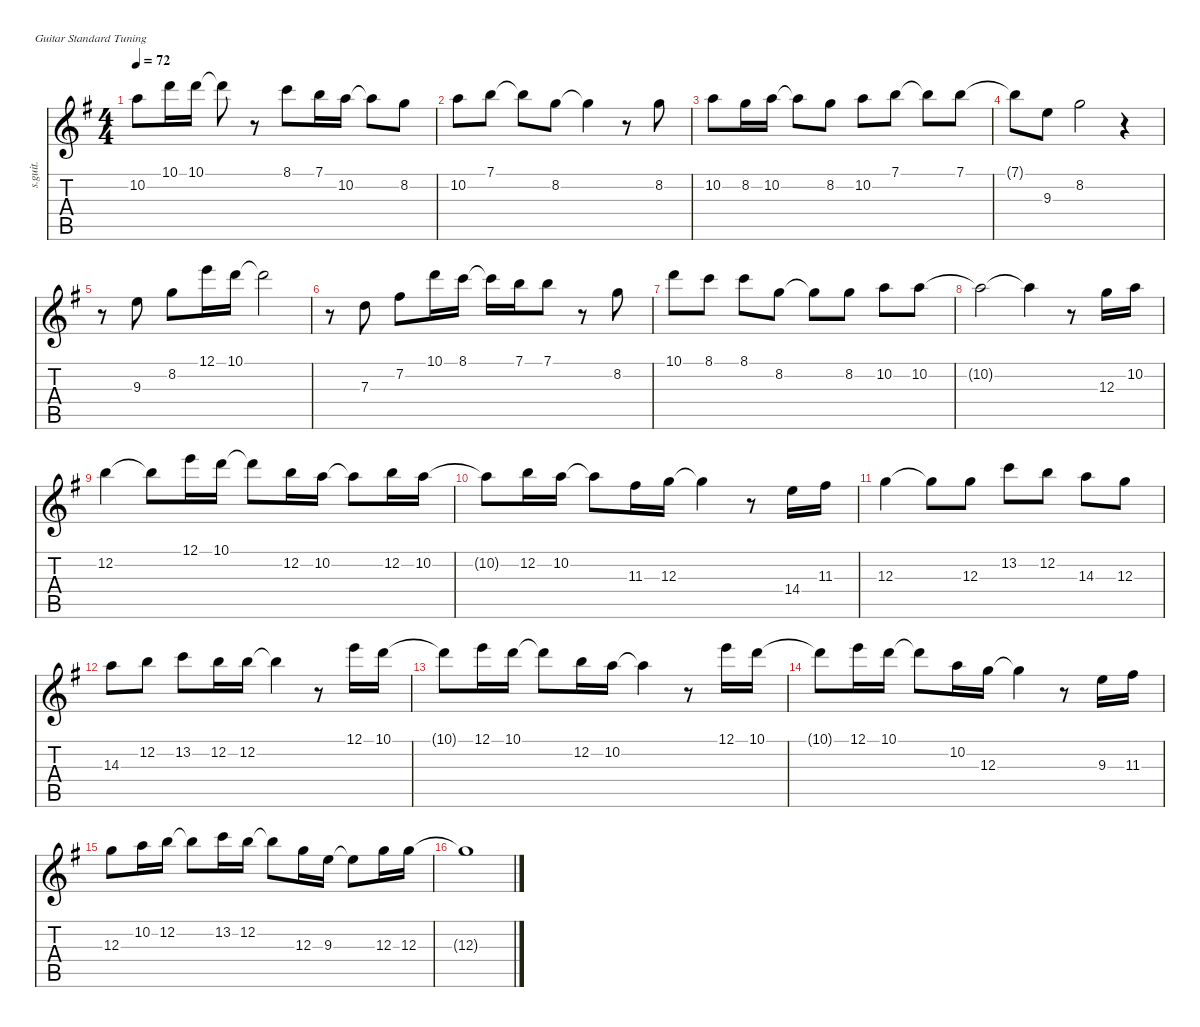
\defaultSystemsLayout 4
\hideDynamics
\bracketExtendMode nobrackets
\otherSystemsTrackNameOrientation horizontal
\track ("Steel Guitar" "s.guit.") {instrument acousticguitarsteel}
\staff {score tabs}
\tuning (E4 B3 G3 D3 A2 E2)
\ts (4 4)
\tempo 72
\clef g2
\ks g
10.2{acc forcenatural}.8{dy mf beam Down} 10.1{acc forcenatural}.16{beam Down} 10.1{acc forcenatural}.16{beam Down} 10.1{t acc forcenatural}.8{beam Down} r.8{beam Down} 8.1{acc forcenatural}.8{beam Down} 7.1{acc forcenatural}.16{beam Down} 10.2{acc forcenatural}.16{beam Down} 10.2{t acc forcenatural}.8{beam Down} 8.2{acc forcenatural}.8{beam Down} |
10.2{acc forcenatural}.8{beam Down} 7.1{acc forcenatural}.8{beam Down} 7.1{t acc forcenatural}.8{beam Down} 8.2{acc forcenatural}.8{beam Down} 8.2{t acc forcenatural}.4{beam Down} r.8{beam Down} 8.2{acc forcenatural}.8{beam Down} |
10.2{acc forcenatural}.8{beam Down} 8.2{acc forcenatural}.16{beam Down} 10.2{acc forcenatural}.16{beam Down} 10.2{t acc forcenatural}.8{beam Down} 8.2{acc forcenatural}.8{beam Down} 10.2{acc forcenatural}.8{beam Down} 7.1{acc forcenatural}.8{beam Down} 7.1{t acc forcenatural}.8{beam Down} 7.1{acc forcenatural}.8{beam Down} |
7.1{t acc forcenatural}.8{beam Down} 9.3{acc forcenatural}.8{beam Down} 8.2{acc forcenatural}.2{beam Down} r.4{beam Down} |
r.8{beam Down} 9.3{acc forcenatural}.8{beam Down} 8.2{acc forcenatural}.8{beam Down} 12.1{acc forcenatural}.16{beam Down} 10.1{acc forcenatural}.16{beam Down} 10.1{t acc forcenatural}.2{beam Down} |
r.8{beam Down} 7.3{acc forcenatural}.8{beam Down} 7.2{acc #}.8{beam Down} 10.1{acc forcenatural}.16{beam Down} 8.1{acc forcenatural}.16{beam Down} 8.1{t acc forcenatural}.16{beam Down} 7.1{acc forcenatural}.16{beam Down} 7.1{acc forcenatural}.8{beam Down} r.8{beam Down} 8.2{acc forcenatural}.8{beam Down} |
10.1{acc forcenatural}.8{beam Down} 8.1{acc forcenatural}.8{beam Down} 8.1{acc forcenatural}.8{beam Down} 8.2{acc forcenatural}.8{beam Down} 8.2{t acc forcenatural}.8{beam Down} 8.2{acc forcenatural}.8{beam Down} 10.2{acc forcenatural}.8{beam Down} 10.2{acc forcenatural}.8{beam Down} |
10.2{t acc forcenatural}.2{beam Down} 10.2{t acc forcenatural}.4{beam Down} r.8{beam Down} 12.3{acc forcenatural}.16{beam Down} 10.2{acc forcenatural}.16{beam Down} |
12.2{acc forcenatural}.4{beam Down} 12.2{t acc forcenatural}.8{beam Down} 12.1{acc forcenatural}.16{beam Down} 10.1{acc forcenatural}.16{beam Down} 10.1{t acc forcenatural}.8{beam Down} 12.2{acc forcenatural}.16{beam Down} 10.2{acc forcenatural}.16{beam Down} 10.2{t acc forcenatural}.8{beam Down} 12.2{acc forcenatural}.16{beam Down} 10.2{acc forcenatural}.16{beam Down} |
10.2{t acc forcenatural}.8{beam Down} 12.2{acc forcenatural}.16{beam Down} 10.2{acc forcenatural}.16{beam Down} 10.2{t acc forcenatural}.8{beam Down} 11.3{acc #}.16{beam Down} 12.3{acc forcenatural}.16{beam Down} 12.3{t acc forcenatural}.4{beam Down} r.8{beam Down} 14.4{acc forcenatural}.16{beam Down} 11.3{acc #}.16{beam Down} |
12.3{acc forcenatural}.4{beam Down} 12.3{t acc forcenatural}.8{beam Down} 12.3{acc forcenatural}.8{beam Down} 13.2{acc forcenatural}.8{beam Down} 12.2{acc forcenatural}.8{beam Down} 14.3{acc forcenatural}.8{beam Down} 12.3{acc forcenatural}.8{beam Down} |
14.3{acc forcenatural}.8{beam Down} 12.2{acc forcenatural}.8{beam Down} 13.2{acc forcenatural}.8{beam Down} 12.2{acc forcenatural}.16{beam Down} 12.2{acc forcenatural}.16{beam Down} 12.2{t acc forcenatural}.4{beam Down} r.8{beam Down} 12.1{acc forcenatural}.16{beam Down} 10.1{acc forcenatural}.16{beam Down} |
10.1{t acc forcenatural}.8{beam Down} 12.1{acc forcenatural}.16{beam Down} 10.1{acc forcenatural}.16{beam Down} 10.1{t acc forcenatural}.8{beam Down} 12.2{acc forcenatural}.16{beam Down} 10.2{acc forcenatural}.16{beam Down} 10.2{t acc forcenatural}.4{beam Down} r.8{beam Down} 12.1{acc forcenatural}.16{beam Down} 10.1{acc forcenatural}.16{beam Down} |
10.1{t acc forcenatural}.8{beam Down} 12.1{acc forcenatural}.16{beam Down} 10.1{acc forcenatural}.16{beam Down} 10.1{t acc forcenatural}.8{beam Down} 10.2{acc forcenatural}.16{beam Down} 12.3{acc forcenatural}.16{beam Down} 12.3{t acc forcenatural}.4{beam Down} r.8{beam Down} 9.3{acc forcenatural}.16{beam Down} 11.3{acc #}.16{beam Down} |
12.3{acc forcenatural}.8{beam Down} 10.2{acc forcenatural}.16{beam Down} 12.2{acc forcenatural}.16{beam Down} 12.2{t acc forcenatural}.8{beam Down} 13.2{acc forcenatural}.16{beam Down} 12.2{acc forcenatural}.16{beam Down} 12.2{t acc forcenatural}.8{beam Down} 12.3{acc forcenatural}.16{beam Down} 9.3{acc forcenatural}.16{beam Down} 9.3{t acc forcenatural}.8{beam Down} 12.3{acc forcenatural}.16{beam Down} 12.3{acc forcenatural}.16{beam Down} |
12.3{t acc forcenatural}.1{beam Down}
